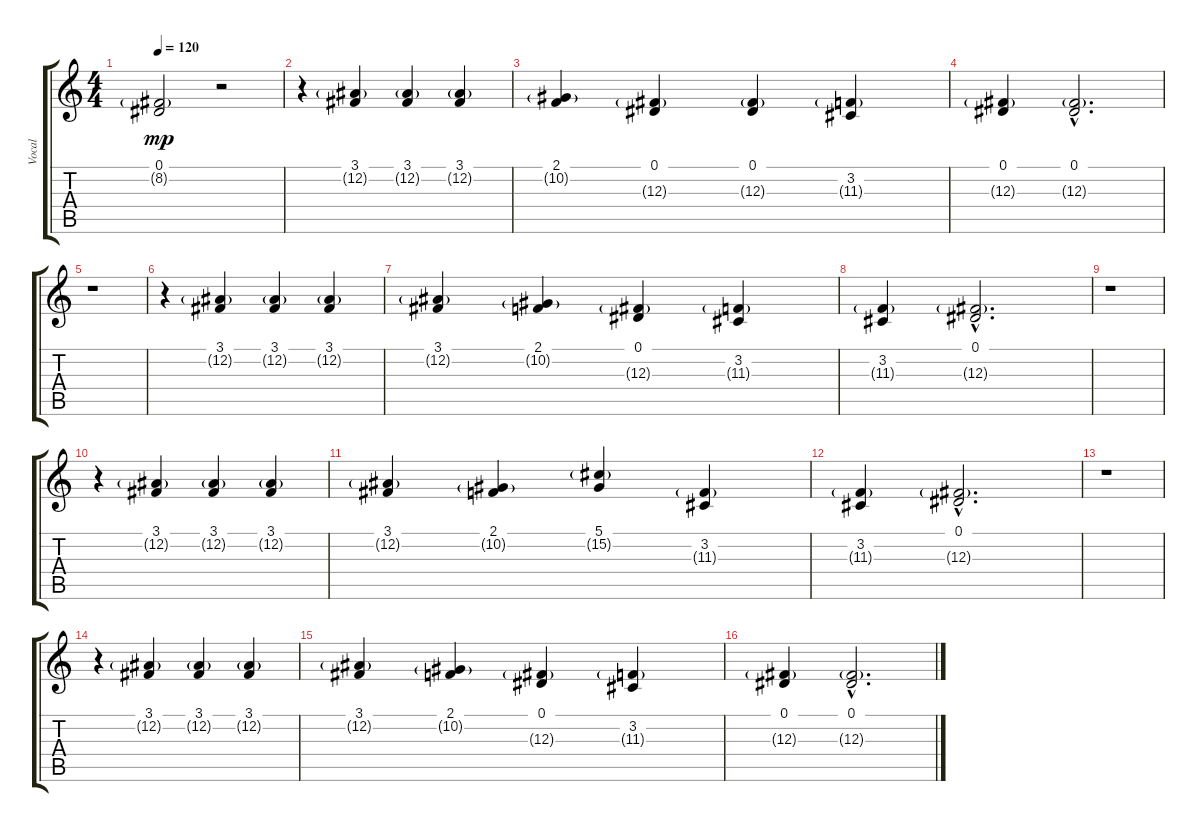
\track ("Vocal" "Vocal") {instrument lead1square}
\staff {score tabs}
\tuning (Eb4 Bb3 Gb3 Db3 Ab2 Eb2) {hide}
\ts (4 4)
\tempo 120
\clef g2
\ks c
(0.1 8.2{g}).2{dy mp} r.2 |
r.4 (3.1 12.2{g}).4 (3.1 12.2{g}).4 (3.1 12.2{g}).4 |
(2.1 10.2{g}).4 (0.1 12.3{g}).4 (0.1 12.3{g}).4 (3.2 11.3{g}).4 |
(0.1 12.3{g}).4 (0.1{hac} 12.3{g hac}).2{d} |
r.1 |
r.4 (3.1 12.2{g}).4 (3.1 12.2{g}).4 (3.1 12.2{g}).4 |
(3.1 12.2{g}).4 (2.1 10.2{g}).4 (0.1 12.3{g}).4 (3.2 11.3{g}).4 |
(3.2 11.3{g}).4 (0.1{hac} 12.3{g hac}).2{d} |
r.1 |
r.4 (3.1 12.2{g}).4 (3.1 12.2{g}).4 (3.1 12.2{g}).4 |
(3.1 12.2{g}).4 (2.1 10.2{g}).4 (5.1 15.2{g}).4 (3.2 11.3{g}).4 |
(3.2 11.3{g}).4 (0.1{hac} 12.3{g hac}).2{d} |
r.1 |
r.4 (3.1 12.2{g}).4 (3.1 12.2{g}).4 (3.1 12.2{g}).4 |
(3.1 12.2{g}).4 (2.1 10.2{g}).4 (0.1 12.3{g}).4 (3.2 11.3{g}).4 |
(0.1 12.3{g}).4 (0.1{hac} 12.3{g hac}).2{d}
